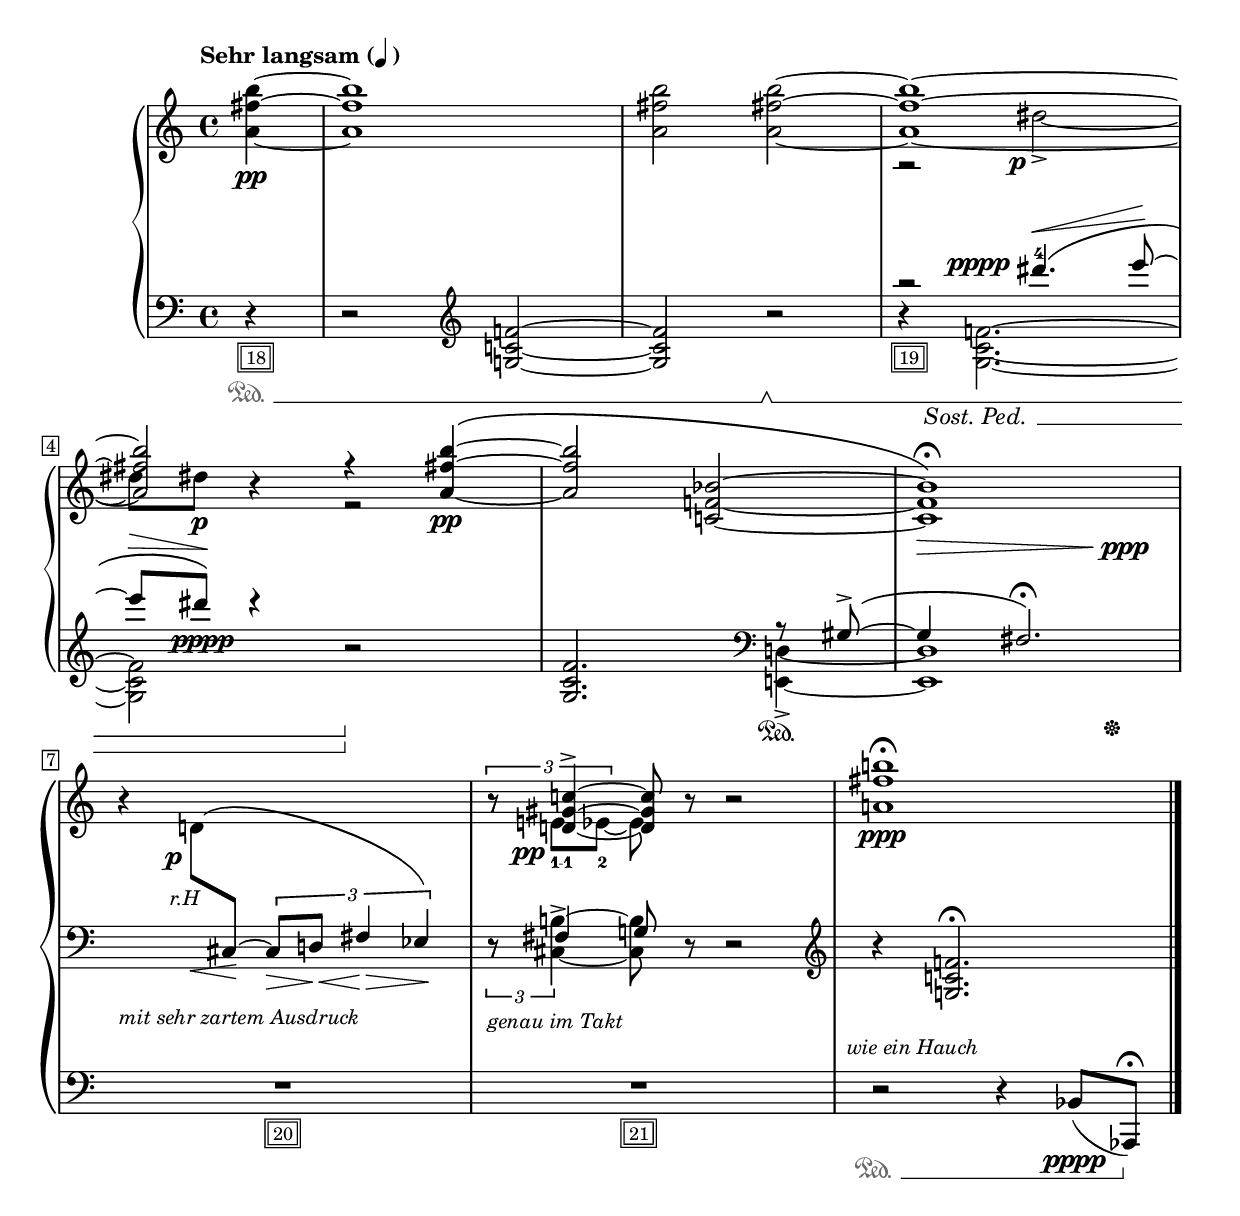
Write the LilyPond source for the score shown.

Global = {
  \key c \major
  \time 4/4
  \include "../global.ly"
}

bottom = \change Staff = "lower"
top = \change Staff = "upper"
lH = \markup { \small\italic "l.H" }
rH = \markup { \small\italic "r.H" }

Sopran = \context Voice = "one" \relative c'' {
  \voiceOne
  \override MultiMeasureRest.staff-position = #0
  \override Rest.staff-position = #0
  \stemDown\slurNeutral\tieNeutral
  \tempo \markup {
    \bold\concat { "Sehr langsam (" { \tiny\note {4} #1 } " )" }
  }
  \partial 4 <a fis' b>4~\pp
  %1
  | q1
  | q2 q2~
  | q1~
  | \stemUp q2 f'4\rest
    \shape #'((( 0.5 . -1) (0 . 0) (0 . 0) (0 . -2))) PhrasingSlur
    q4~\(\pp
  %5
  | q2 <c,! f! bes>~
  | q1\)\fermata
    \break
  | r4 \stemDown
    \shape #'((( 0.5 . 0.2) (0 . 2.5) (0 . 6) (0 . 4.5))) PhrasingSlur
    \once\override Hairpin.rotation = #'(-1 -1 0)
    \once\override Staff.TextScript.extra-offset = #'(-2.2 . -2.5)
    d!8[_\markup {
      \dynamic p
    }_\<\(
    \bottom \stemUp
    \once\override Staff.TextScript.extra-offset = #'(-5 . 1.5)
    cis,^~\!^\rH] \tuplet 3/2 { cis\> d!\!_\< fis4\!\> ees\!\) }
    \top
  | \omit TupletBracket\omit TupletNumber
    \tuplet 3/2 { r8 <d'!~ gis^~ c!~>4^> } q8 r r2
  | <a'! fis' b!>1\ppp\fermata
  \fine
}

Alto = \context Voice = "two" \relative c' {
  \voiceTwo
  \override MultiMeasureRest.staff-position = #0
  \override Rest.staff-position = #0
  \stemDown\slurUp\tieDown
  \partial 4 s4
  %1
  | s1*2
  | a2\rest
     \once\override Staff.TextScript.extra-offset = #'(-2 . 1)
    dis'2~_>_\markup { \dynamic p }
  | %\once\override NoteColumn.force-hshift = #1.4
    dis8[ dis\p] r4 e,2\rest
  %5
  | s1*3
  | \tupletUp
    \tuplet 3/2 {
      r8 e!-\markup { \finger "1-1" }_\markup { \hspace #-3.5 \dynamic pp }[ ees~-2]
    }
    \once\override Stem.length = #7
    ees s s2
}

Tenor = \context Voice = "three" \relative c' {
  \voiceThree
  \override MultiMeasureRest.staff-position = #0
  \override Rest.staff-position = #0
  \phrasingSlurUp\tieUp
  \partial 4 s4
  %1
  | s1*2
  | a''2\rest
    \once\override Staff.TextScript.extra-offset = #'(-8 . -6)
    %\once\override PhrasingSlur.outside-staff-priority = #300
    \once\override Hairpin.rotation = #'(10 -1 0)
    dis4.-4^\<^\markup {
      \dynamic pppp
    }\( e8~\!
  | \override Hairpin.rotation = #'(-6 1 0)
    e8[^\>
    \once\override Staff.TextScript.extra-offset = #'(-2 . 4)
    dis]\!\)_\markup {
      \dynamic pppp
    } d4\rest s2
    \revert Hairpin.rotation
  %5
  | s2. a,,8\rest gis~^>\(
  | gis4 fis2.\fermata\)
  | s1
  | \omit TupletBracket\omit TupletNumber
    \tuplet 3/2 {
      \once\override Staff.TextScript.extra-offset = #'(0 . -1)
      r8_\markup {
        \small\italic "genau im Takt"
      }
      fis4
    }
    g8 s8 s2
}

Bass = \context Voice = "four" \relative c {
  \voiceFour
  \override MultiMeasureRest.staff-position = #0
  \override Rest.staff-position = #0
  \phrasingSlurNeutral\stemNeutral\slurNeutral\tieNeutral
  \set Staff.pedalSustainStyle = #'mixed
  \override Staff.SustainPedal.color = #(x11-color "dimgray")
  \partial 4 r4\sustainOn_\markup \annotation {18}
  %1
  | r2 \clef treble <g'! c! f!>2~
  | q2 r\sustainOff\sustainOn
  | r4_\markup \annotation {19} \stemDown q2.~\sostenutoOn
    \break
  | q2 r2\sustainOff\sostenutoOff
    \set Staff.pedalSustainStyle = #'text
    \revert Staff.SustainPedal.color
  %5
  | \stemUp q2. \clef bass \stemDown\tieDown <e,! d'!>4~_>\sustainOn
  | q1\tweak X-offset 18\tweak Y-offset -5\sustainOff
  | << {
  |   \once\override Staff.TextScript.extra-offset = #'(0 . -1.5)
      s1_\markup {
        \small\italic "mit sehr zartem Ausdruck"
      }
  |   \tuplet 3/2 { r8 <cis'_~ b'!^~>4^> } q8 r r2
  |   \clef treble
      r4 \stemUp
      \override Staff.SostenutoPedal.color = #(x11-color "dimgray")
      %\override Staff.SostenutoPedalLineSpanner.X-extent = #'(-2 . -5) FIXME
      %<g'! c! f!>2.\sostenutoOn^\fermata
      <g'! c! f!>2.^\fermata
      \fine
    }
    \new Staff \with {
      alignBelowContext = "lower"
      \clef bass
      %fontSize = #-4
      %\override StaffSymbol.staff-space = #(magstep -6)
      \omit Staff.TimeSignature
    } {
  |   R1_\markup \annotation {20}
  |   R1_\markup \annotation {21}
      \once\override Staff.TextScript.extra-offset = #'(-2.5 . 1.2)
  |   \set Staff.pedalSustainStyle = #'mixed
      \override Staff.SustainPedal.color = #(x11-color "dimgray")
      r2\sustainOn^\markup {
        \small\italic "wie ein Hauch"
      }
      r4 bes,8\pppp[( aes,])\sustainOff\fermata
      \fine
    }
    >>
}

centerDynamics = {
  \partial 4 s4
  %1
  | s1*5
  | s4\> s2 s4\!\ppp
}

\score {
  \new PianoStaff \with { connectArpeggios = ##t }
  <<
    \accidentalStyle Score.piano
    \context Staff = "upper" <<
      \set Staff.midiInstrument = #"acoustic grand"
      \Global
      \clef treble
      \Sopran
      \Alto
    >>
    \context Dynamics <<
      \Global \centerDynamics
    >>
    \context Staff = "lower" <<
      \set Staff.midiInstrument = #"acoustic grand"
      \Global
      \clef bass
      \Tenor
      \Bass
    >>
  >>
  \header {
    %composer = "Arnold Schönberg"
    %opus = "Op. 19"
    title = \markup {
      \fill-line {
        \center-column {
          \line { \abs-fontsize #20 "VI." }
        }
      }
    }
    subtitle = #f
  }
  \layout {
    \context {
      \PianoStaff
      % More space between staves in the same PianoStaff
      \override StaffGrouper.staff-staff-spacing.minimum-distance = 14
      %\override TextScript.font-shape = #'italic
    }
  }
  \midi {
    \tempo 4 = 100
  }
}
